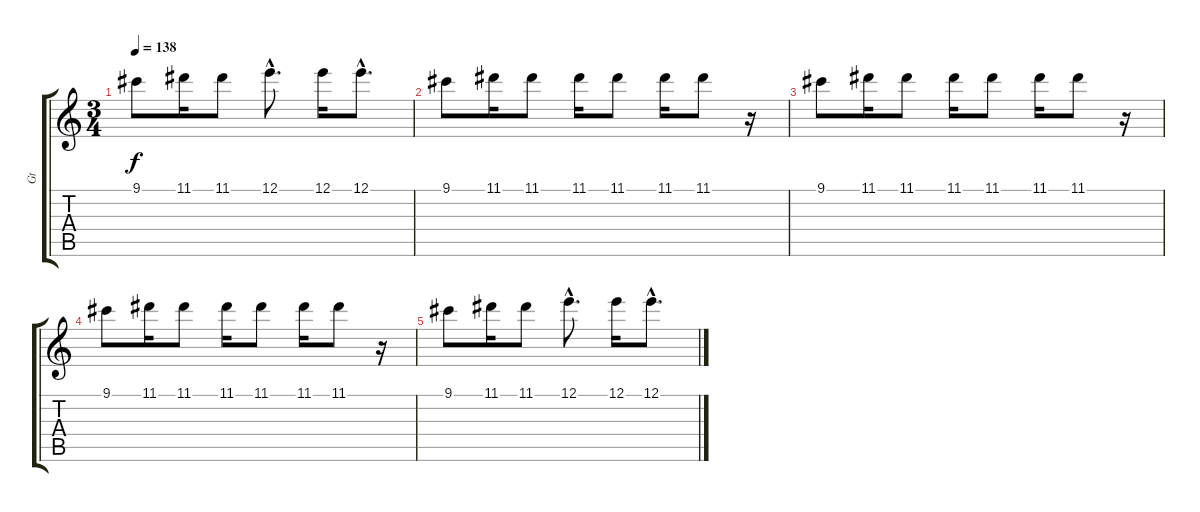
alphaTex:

\track ("Gt" "Gt") {instrument electricguitarclean}
\staff {score tabs}
\tuning (E4 B3 G3 D3 A2 E2) {hide}
\ts (3 4)
\tempo 138
\clef g2
\ks c
9.1.8{dy f} 11.1.16 11.1.8 12.1{hac}.8{d} 12.1.16 12.1{hac}.8{d} |
9.1.8 11.1.16 11.1.8 11.1.16 11.1.8 11.1.16 11.1.8 r.16 |
9.1.8 11.1.16 11.1.8 11.1.16 11.1.8 11.1.16 11.1.8 r.16 |
9.1.8 11.1.16 11.1.8 11.1.16 11.1.8 11.1.16 11.1.8 r.16 |
9.1.8 11.1.16 11.1.8 12.1{hac}.8{d} 12.1.16 12.1{hac}.8{d}
